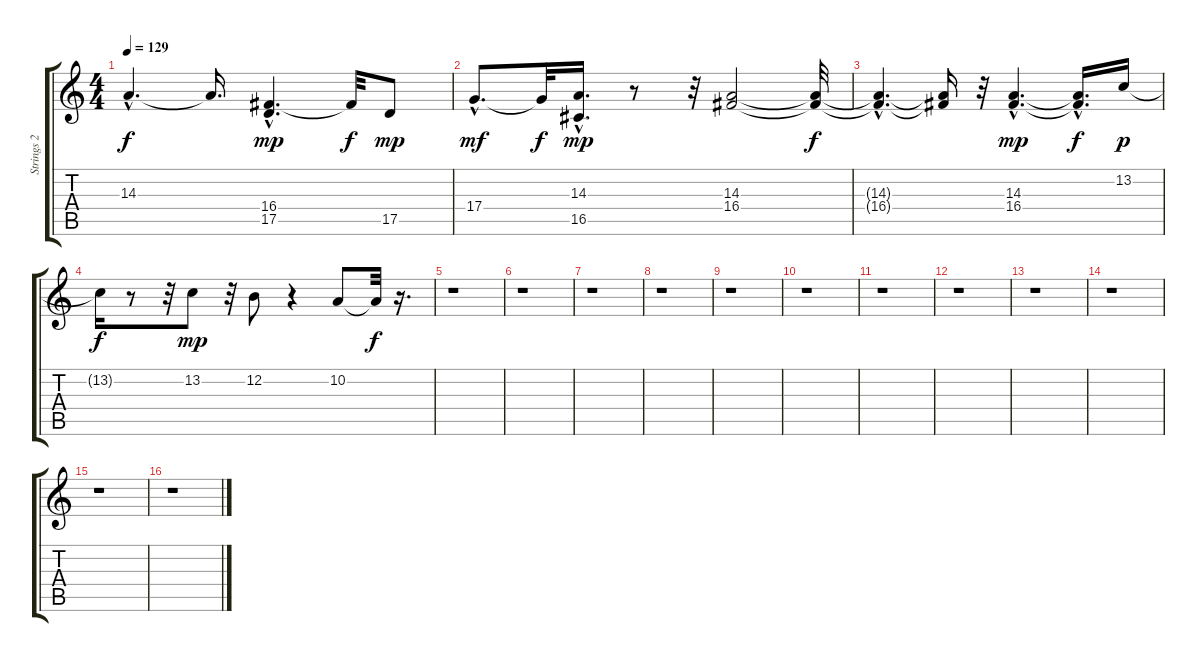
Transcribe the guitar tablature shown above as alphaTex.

\track ("Strings 2" "Strings 2") {instrument stringensemble1}
\staff {score tabs}
\tuning (E4 B3 G3 D3 A2 E2) {hide}
\ts (4 4)
\tempo 129
\clef g2
\ks c
14.3{hac t}.4{d dy f} 14.3{t}.16{d} (16.4{hac} 17.5).4{d dy mp} 16.4{t}.32{dy f} 17.5.8{dy mp} |
17.4{hac}.8{d dy mf} 17.4{t}.32{dy f} (14.3{hac} 16.5{hac}).16{d dy mp} r.8 r.32 (14.3 16.4).2 (14.3{t} 16.4{t}).32{dy f} |
(14.3{hac t} 16.4{hac t}).4{d} (14.3{t} 16.4{t}).16 r.32 (14.3{hac} 16.4{hac}).4{d dy mp} (14.3{hac t} 16.4{t}).16{d dy f} 13.2.16{dy p} |
13.2{t}.16{dy f} r.8 r.32 13.2.8{dy mp} r.32 12.2.8 r.4 10.2.8 10.2{t}.32{dy f} r.16{d} |
r.1 |
r.1 |
r.1 |
r.1 |
r.1 |
r.1 |
r.1 |
r.1 |
r.1 |
r.1 |
r.1 |
r.1
